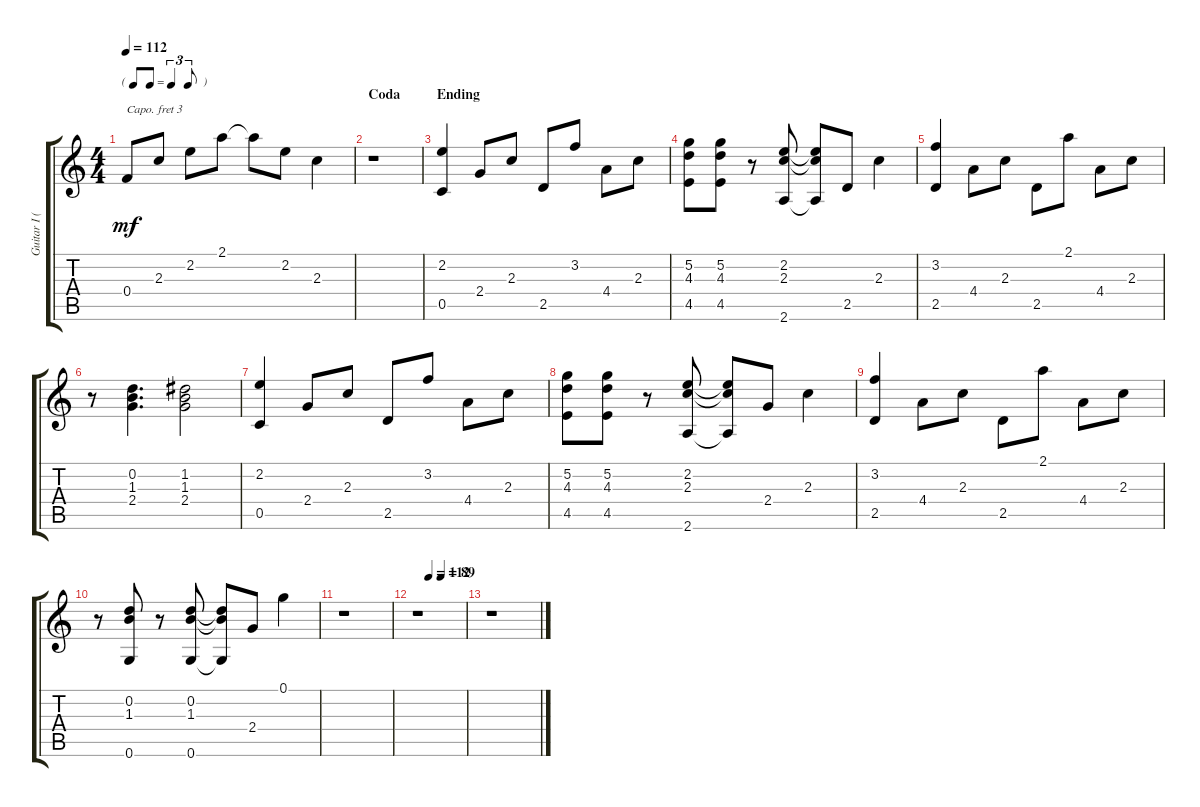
\track ("Guitar I (Gut)" "Guitar I (") {instrument acousticguitarnylon}
\staff {score tabs}
\capo 3
\tuning (E4 B3 G3 D3 A2 E2) {hide}
\ts (4 4)
\tf triplet8th
\tempo 112
\clef g2
\ks c
0.4.8{dy mf} 2.3.8 2.2.8 2.1.8 2.1{t}.8 2.2.8 2.3.4 |
\section ("" "Coda")
r.1 |
\section ("" "Ending")
(2.2 0.5).4 2.4.8 2.3.8 2.5.8 3.2.8 4.4.8 2.3.8 |
(5.2 4.3 4.5).8 (5.2 4.3 4.5).8 r.8 (2.2 2.3 2.6).8 (2.2{t} 2.3{t} 2.6{t}).8 2.5.8 2.3.4 |
(3.2 2.5).4 4.4.8 2.3.8 2.5.8 2.1.8 4.4.8 2.3.8 |
r.8 (0.2 1.3 2.4).4{d} (1.2 1.3 2.4).2 |
(2.2 0.5).4 2.4.8 2.3.8 2.5.8 3.2.8 4.4.8 2.3.8 |
(5.2 4.3 4.5).8 (5.2 4.3 4.5).8 r.8 (2.2 2.3 2.6).8 (2.2{t} 2.3{t} 2.6{t}).8 2.4.8 2.3.4 |
(3.2 2.5).4 4.4.8 2.3.8 2.5.8 2.1.8 4.4.8 2.3.8 |
r.8 (0.2 1.3 0.6).8 r.8 (0.2 1.3 0.6).8 (0.2{t} 1.3{t} 0.6{t}).8 2.4.8 0.1.4 |
r.1 |
\tempo (112 0.25)
\tempo (89 0.5)
r.1 |
r.1
